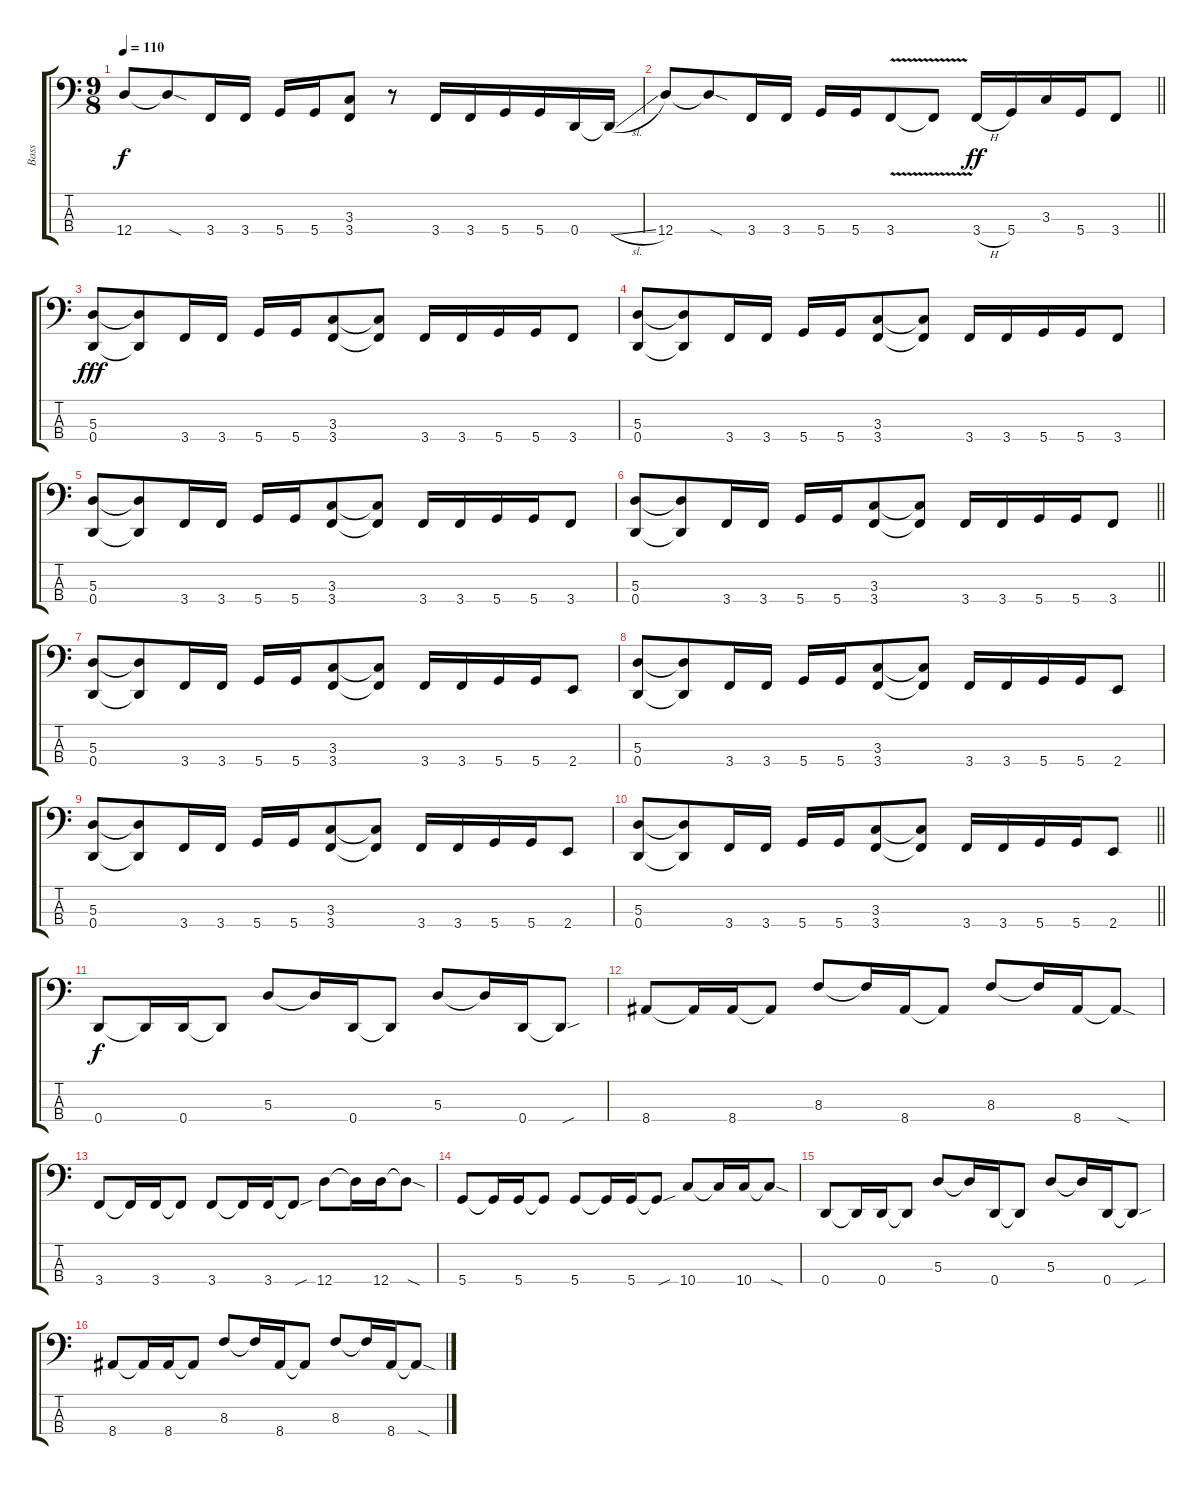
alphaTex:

\track ("Bass" "Bass") {instrument electricbassfinger}
\staff {score tabs}
\tuning (G2 D2 A1 D1) {hide}
\ts (9 8)
\tempo 110
\clef f4
\ks c
12.4.8{dy f} 12.4{sod t}.8 3.4.16 3.4.16 5.4.16 5.4.16 (3.3 3.4).8 r.8 3.4.16 3.4.16 5.4.16 5.4.16 0.4.16 0.4{sl t}.16 |
\barLineRight lightlight
12.4.8 12.4{sod t}.8 3.4.16 3.4.16 5.4.16 5.4.16 3.4{v}.8 3.4{t}.8 3.4{h}.16{dy ff} 5.4.16 3.3.16 5.4.16 3.4.8 |
\section ("" "")
(5.3 0.4).8{dy fff} (5.3{t} 0.4{t}).8 3.4.16 3.4.16 5.4.16 5.4.16 (3.3 3.4).8 (3.3{t} 3.4{t}).8 3.4.16 3.4.16 5.4.16 5.4.16 3.4.8 |
(5.3 0.4).8 (5.3{t} 0.4{t}).8 3.4.16 3.4.16 5.4.16 5.4.16 (3.3 3.4).8 (3.3{t} 3.4{t}).8 3.4.16 3.4.16 5.4.16 5.4.16 3.4.8 |
(5.3 0.4).8 (5.3{t} 0.4{t}).8 3.4.16 3.4.16 5.4.16 5.4.16 (3.3 3.4).8 (3.3{t} 3.4{t}).8 3.4.16 3.4.16 5.4.16 5.4.16 3.4.8 |
\barLineRight lightlight
(5.3 0.4).8 (5.3{t} 0.4{t}).8 3.4.16 3.4.16 5.4.16 5.4.16 (3.3 3.4).8 (3.3{t} 3.4{t}).8 3.4.16 3.4.16 5.4.16 5.4.16 3.4.8 |
(5.3 0.4).8 (5.3{t} 0.4{t}).8 3.4.16 3.4.16 5.4.16 5.4.16 (3.3 3.4).8 (3.3{t} 3.4{t}).8 3.4.16 3.4.16 5.4.16 5.4.16 2.4.8 |
(5.3 0.4).8 (5.3{t} 0.4{t}).8 3.4.16 3.4.16 5.4.16 5.4.16 (3.3 3.4).8 (3.3{t} 3.4{t}).8 3.4.16 3.4.16 5.4.16 5.4.16 2.4.8 |
(5.3 0.4).8 (5.3{t} 0.4{t}).8 3.4.16 3.4.16 5.4.16 5.4.16 (3.3 3.4).8 (3.3{t} 3.4{t}).8 3.4.16 3.4.16 5.4.16 5.4.16 2.4.8 |
\barLineRight lightlight
(5.3 0.4).8 (5.3{t} 0.4{t}).8 3.4.16 3.4.16 5.4.16 5.4.16 (3.3 3.4).8 (3.3{t} 3.4{t}).8 3.4.16 3.4.16 5.4.16 5.4.16 2.4.8 |
\section ("" "")
0.4.8{dy f} 0.4{t}.16 0.4.16 0.4{t}.8 5.3.8 5.3{t}.16 0.4.16 0.4{t}.8 5.3.8 5.3{t}.16 0.4.16 0.4{sou t}.8 |
8.4.8 8.4{t}.16 8.4.16 8.4{t}.8 8.3.8 8.3{t}.16 8.4.16 8.4{t}.8 8.3.8 8.3{t}.16 8.4.16 8.4{sod t}.8 |
3.4.8 3.4{t}.16 3.4.16 3.4{t}.8 3.4.8 3.4{t}.16 3.4.16 3.4{sou t}.8 12.4.8 12.4{t}.16 12.4.16 12.4{sod t}.8 |
5.4.8 5.4{t}.16 5.4.16 5.4{t}.8 5.4.8 5.4{t}.16 5.4.16 5.4{sou t}.8 10.4.8 10.4{t}.16 10.4.16 10.4{sod t}.8 |
0.4.8 0.4{t}.16 0.4.16 0.4{t}.8 5.3.8 5.3{t}.16 0.4.16 0.4{t}.8 5.3.8 5.3{t}.16 0.4.16 0.4{sou t}.8 |
8.4.8 8.4{t}.16 8.4.16 8.4{t}.8 8.3.8 8.3{t}.16 8.4.16 8.4{t}.8 8.3.8 8.3{t}.16 8.4.16 8.4{sod t}.8
